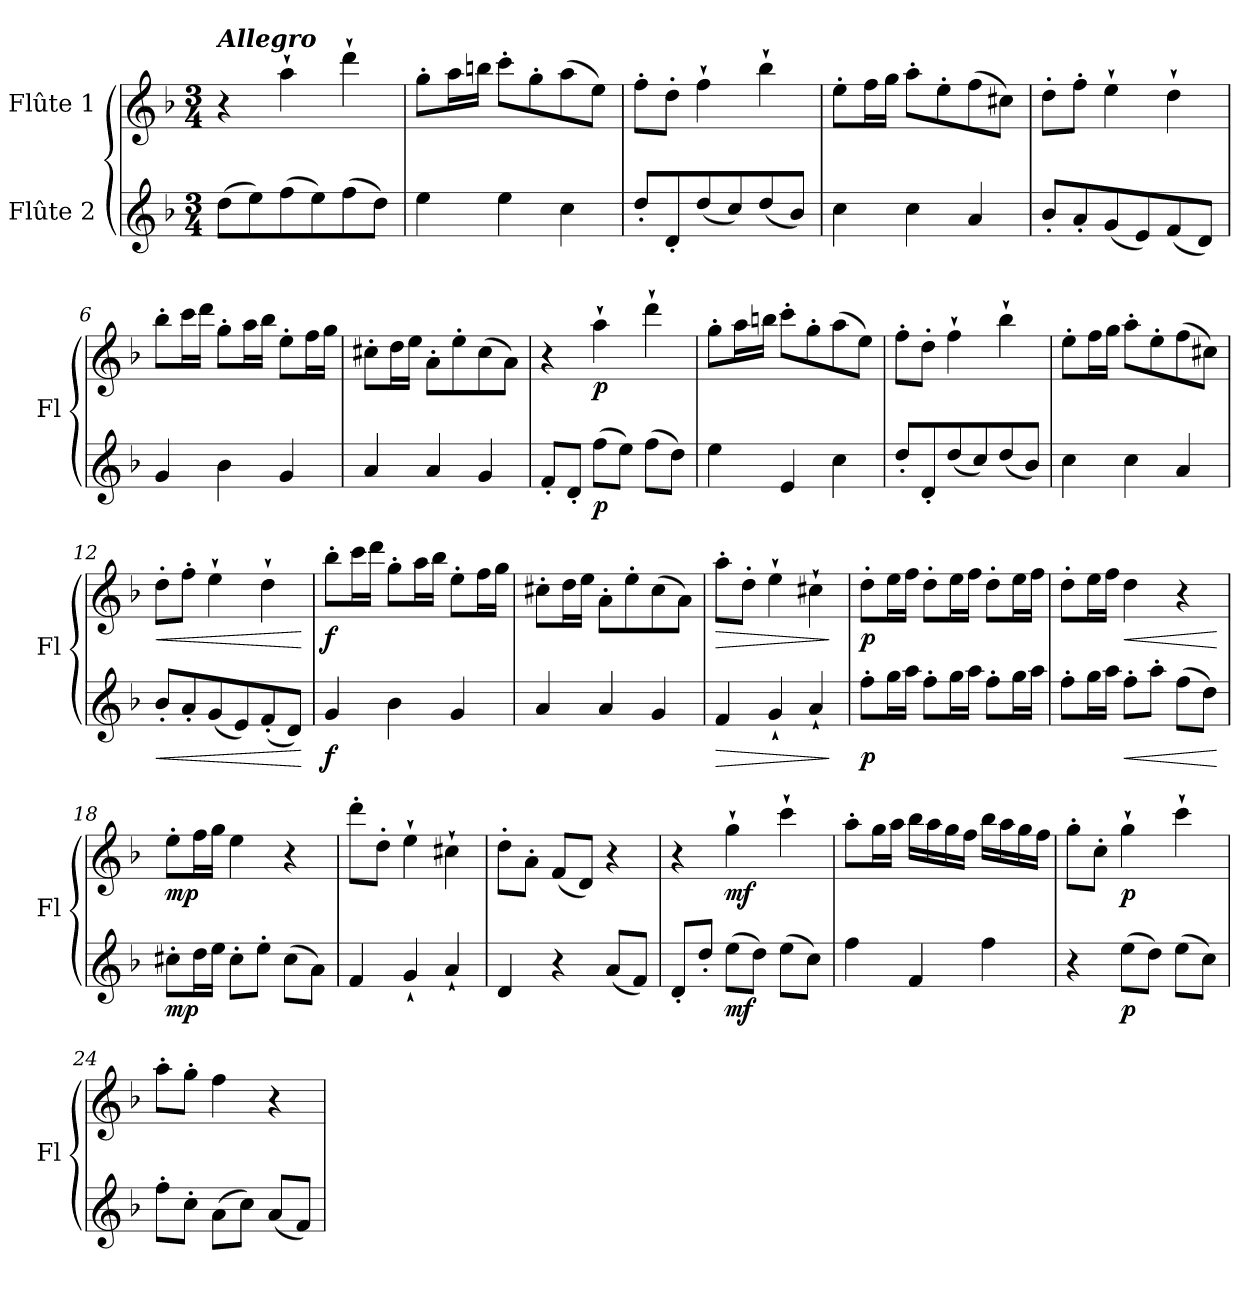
**kern	**dynam	**kern	**dynam
*part2	*part2	*part1	*part1
*staff2	*staff2	*staff1	*staff1
*I"Flûte 2	*	*I"Flûte 1	*
*I'Fl	*	*I'Fl	*
*clefG2	*	*clefG2	*
*k[b-]	*	*k[b-]	*
*M3/4	*	*M3/4	*
*MM120	*	*MM120	*
=1	=1	=1	=1
!	!	!LO:TX:a:Bi:t=Allegro	!
(>8dd\L	.	4r	.
8ee\)	.	.	.
(>8ff\	.	4aa`\	.
8ee\)	.	.	.
(>8ff\	.	4ddd`\	.
8dd\J)	.	.	.
=2	=2	=2	=2
4ee\	.	8gg'\L	.
.	.	16aa\L	.
.	.	16bbn\JJ	.
4ee\	.	8ccc'\L	.
.	.	8gg'\	.
4cc\	.	(>8aa\	.
.	.	8ee\J)	.
=3	=3	=3	=3
8dd'/L	.	8ff'\L	.
8d'/	.	8dd'\J	.
(<8dd/	.	4ff`\	.
8cc/)	.	.	.
(<8dd/	.	4bb-`\	.
8b-/J)	.	.	.
=4	=4	=4	=4
4cc\	.	8ee'\L	.
.	.	16ff\L	.
.	.	16gg\JJ	.
4cc\	.	8aa'\L	.
.	.	8ee'\	.
4a/	.	(>8ff\	.
.	.	8cc#X\J)	.
=5	=5	=5	=5
8b-'/L	.	8dd'\L	.
8a'/	.	8ff'\J	.
(<8g/	.	4ee`\	.
8e/)	.	.	.
(<8f/	.	4dd`\	.
8d/J)	.	.	.
!!LO:LB:g=z
=6	=6	=6	=6
4g/	.	8bb-'\L	.
.	.	16ccc\L	.
.	.	16ddd\JJ	.
4b-\	.	8gg'\L	.
.	.	16aa\L	.
.	.	16bb-\JJ	.
4g/	.	8ee'\L	.
.	.	16ff\L	.
.	.	16gg\JJ	.
=7	=7	=7	=7
4a/	.	8cc#X'\L	.
.	.	16dd\L	.
.	.	16ee\JJ	.
4a/	.	8a'\L	.
.	.	8ee'\	.
4g/	.	(>8cc#\	.
.	.	8a\J)	.
=8	=8	=8	=8
8f'/L	.	4r	.
8d'/J	.	.	.
!	!LO:DY:b	!	!LO:DY:b
(>8ff\L	p	4aa`\	p
8ee\J)	.	.	.
(>8ff\L	.	4ddd`\	.
8dd\J)	.	.	.
=9	=9	=9	=9
4ee\	.	8gg'\L	.
.	.	16aa\L	.
.	.	16bbn\JJ	.
4e/	.	8ccc'\L	.
.	.	8gg'\	.
4cc\	.	(>8aa\	.
.	.	8ee\J)	.
=10	=10	=10	=10
8dd'/L	.	8ff'\L	.
8d'/	.	8dd'\J	.
(<8dd/	.	4ff`\	.
8cc/)	.	.	.
(<8dd/	.	4bb-`\	.
8b-/J)	.	.	.
=11	=11	=11	=11
4cc\	.	8ee'\L	.
.	.	16ff\L	.
.	.	16gg\JJ	.
4cc\	.	8aa'\L	.
.	.	8ee'\	.
4a/	.	(>8ff\	.
.	.	8cc#X\J)	.
!!LO:LB:g=z
=12	=12	=12	=12
!	!LO:HP:b	!	!LO:HP:b
8b-'/L	<	8dd'\L	<
8a'/	.	8ff'\J	.
(<8g/	.	4ee`\	.
8e/)	.	.	.
(<8f'/	.	4dd`\	.
8d/J)	.	.	.
.	[	.	[
=13	=13	=13	=13
!	!LO:DY:b	!	!LO:DY:b
4g/	f	8bb-'\L	f
.	.	16ccc\L	.
.	.	16ddd\JJ	.
4b-\	.	8gg'\L	.
.	.	16aa\L	.
.	.	16bb-\JJ	.
4g/	.	8ee'\L	.
.	.	16ff\L	.
.	.	16gg\JJ	.
=14	=14	=14	=14
4a/	.	8cc#X'\L	.
.	.	16dd\L	.
.	.	16ee\JJ	.
4a/	.	8a'\L	.
.	.	8ee'\	.
4g/	.	(>8cc#\	.
.	.	8a\J)	.
=15	=15	=15	=15
!	!LO:HP:b	!	!LO:HP:b
4f/	>	8aa'\L	>
.	.	8dd'\J	.
4g`/	.	4ee`\	.
4a`/	.	4cc#X`\	.
.	]	.	]
=16	=16	=16	=16
!	!LO:DY:b	!	!LO:DY:b
8ff'\L	p	8dd'\L	p
16gg\L	.	16ee\L	.
16aa\JJ	.	16ff\JJ	.
8ff'\L	.	8dd'\L	.
16gg\L	.	16ee\L	.
16aa\JJ	.	16ff\JJ	.
8ff'\L	.	8dd'\L	.
16gg\L	.	16ee\L	.
16aa\JJ	.	16ff\JJ	.
=17	=17	=17	=17
8ff'\L	.	8dd'\L	.
16gg\L	.	16ee\L	.
16aa\JJ	.	16ff\JJ	.
!	!LO:HP:b	!	!LO:HP:b
8ff'\L	<	4dd\	<
8aa'\J	.	.	.
(>8ff\L	.	4r	.
8dd\J)	.	.	.
.	[	.	[
!!LO:PB:g=z
=18	=18	=18	=18
!	!LO:DY:b	!	!LO:DY:b
8cc#X'\L	mp	8ee'\L	mp
16dd\L	.	16ff\L	.
16ee\JJ	.	16gg\JJ	.
8cc#'\L	.	4ee\	.
8ee'\J	.	.	.
(>8cc#\L	.	4r	.
8a\J)	.	.	.
=19	=19	=19	=19
4f/	.	8ddd'\L	.
.	.	8dd'\J	.
4g`/	.	4ee`\	.
4a`/	.	4cc#X`\	.
=20	=20	=20	=20
4d/	.	8dd'\L	.
.	.	8a'\J	.
4r	.	(<8f/L	.
.	.	8d/J)	.
(<8a/L	.	4r	.
8f/J)	.	.	.
=21	=21	=21	=21
8d'/L	.	4r	.
8dd'/J	.	.	.
!	!LO:DY:b	!	!LO:DY:b
(>8ee\L	mf	4gg`\	mf
8dd\J)	.	.	.
(>8ee\L	.	4ccc`\	.
8cc\J)	.	.	.
=22	=22	=22	=22
4ff\	.	8aa'\L	.
.	.	16gg\L	.
.	.	16aa\JJ	.
4f/	.	16bb-\LL	.
.	.	16aa\	.
.	.	16gg\	.
.	.	16ff\JJ	.
4ff\	.	16bb-\LL	.
.	.	16aa\	.
.	.	16gg\	.
.	.	16ff\JJ	.
=23	=23	=23	=23
4r	.	8gg'\L	.
.	.	8cc'\J	.
!	!LO:DY:b	!	!LO:DY:b
(>8ee\L	p	4gg`\	p
8dd\J)	.	.	.
(>8ee\L	.	4ccc`\	.
8cc\J)	.	.	.
!!LO:LB:g=z
=24	=24	=24	=24
8ff'\L	.	8aa'\L	.
8cc'\J	.	8gg'\J	.
(>8a\L	.	4ff\	.
8cc\J)	.	.	.
(<8a/L	.	4r	.
8f/J)	.	.	.
=	=	=	=
*-	*-	*-	*-
